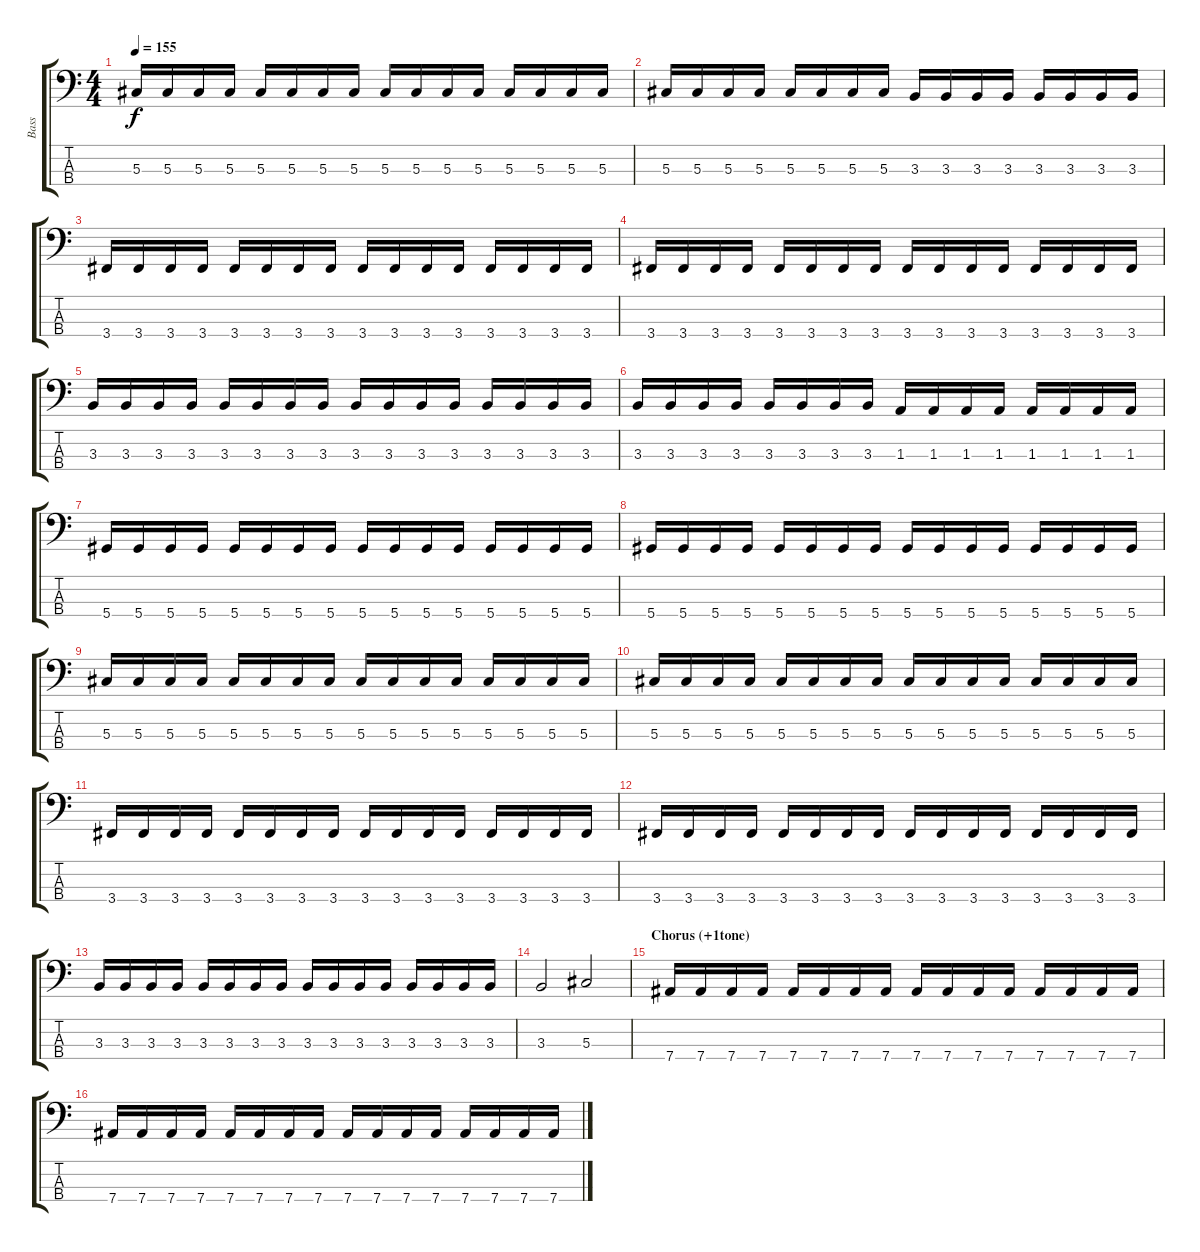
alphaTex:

\track ("Bass" "Bass") {instrument electricbassfinger}
\staff {score tabs}
\tuning (Gb2 Db2 Ab1 Eb1) {hide}
\ts (4 4)
\tempo 155
\clef f4
\ks c
5.3.16{dy f} 5.3.16 5.3.16 5.3.16 5.3.16 5.3.16 5.3.16 5.3.16 5.3.16 5.3.16 5.3.16 5.3.16 5.3.16 5.3.16 5.3.16 5.3.16 |
5.3.16 5.3.16 5.3.16 5.3.16 5.3.16 5.3.16 5.3.16 5.3.16 3.3.16 3.3.16 3.3.16 3.3.16 3.3.16 3.3.16 3.3.16 3.3.16 |
3.4.16 3.4.16 3.4.16 3.4.16 3.4.16 3.4.16 3.4.16 3.4.16 3.4.16 3.4.16 3.4.16 3.4.16 3.4.16 3.4.16 3.4.16 3.4.16 |
3.4.16 3.4.16 3.4.16 3.4.16 3.4.16 3.4.16 3.4.16 3.4.16 3.4.16 3.4.16 3.4.16 3.4.16 3.4.16 3.4.16 3.4.16 3.4.16 |
3.3.16 3.3.16 3.3.16 3.3.16 3.3.16 3.3.16 3.3.16 3.3.16 3.3.16 3.3.16 3.3.16 3.3.16 3.3.16 3.3.16 3.3.16 3.3.16 |
3.3.16 3.3.16 3.3.16 3.3.16 3.3.16 3.3.16 3.3.16 3.3.16 1.3.16 1.3.16 1.3.16 1.3.16 1.3.16 1.3.16 1.3.16 1.3.16 |
5.4.16 5.4.16 5.4.16 5.4.16 5.4.16 5.4.16 5.4.16 5.4.16 5.4.16 5.4.16 5.4.16 5.4.16 5.4.16 5.4.16 5.4.16 5.4.16 |
5.4.16 5.4.16 5.4.16 5.4.16 5.4.16 5.4.16 5.4.16 5.4.16 5.4.16 5.4.16 5.4.16 5.4.16 5.4.16 5.4.16 5.4.16 5.4.16 |
5.3.16 5.3.16 5.3.16 5.3.16 5.3.16 5.3.16 5.3.16 5.3.16 5.3.16 5.3.16 5.3.16 5.3.16 5.3.16 5.3.16 5.3.16 5.3.16 |
5.3.16 5.3.16 5.3.16 5.3.16 5.3.16 5.3.16 5.3.16 5.3.16 5.3.16 5.3.16 5.3.16 5.3.16 5.3.16 5.3.16 5.3.16 5.3.16 |
3.4.16 3.4.16 3.4.16 3.4.16 3.4.16 3.4.16 3.4.16 3.4.16 3.4.16 3.4.16 3.4.16 3.4.16 3.4.16 3.4.16 3.4.16 3.4.16 |
3.4.16 3.4.16 3.4.16 3.4.16 3.4.16 3.4.16 3.4.16 3.4.16 3.4.16 3.4.16 3.4.16 3.4.16 3.4.16 3.4.16 3.4.16 3.4.16 |
3.3.16 3.3.16 3.3.16 3.3.16 3.3.16 3.3.16 3.3.16 3.3.16 3.3.16 3.3.16 3.3.16 3.3.16 3.3.16 3.3.16 3.3.16 3.3.16 |
3.3.2 5.3.2 |
\section ("" "Chorus (+1tone)")
7.4.16 7.4.16 7.4.16 7.4.16 7.4.16 7.4.16 7.4.16 7.4.16 7.4.16 7.4.16 7.4.16 7.4.16 7.4.16 7.4.16 7.4.16 7.4.16 |
7.4.16 7.4.16 7.4.16 7.4.16 7.4.16 7.4.16 7.4.16 7.4.16 7.4.16 7.4.16 7.4.16 7.4.16 7.4.16 7.4.16 7.4.16 7.4.16
